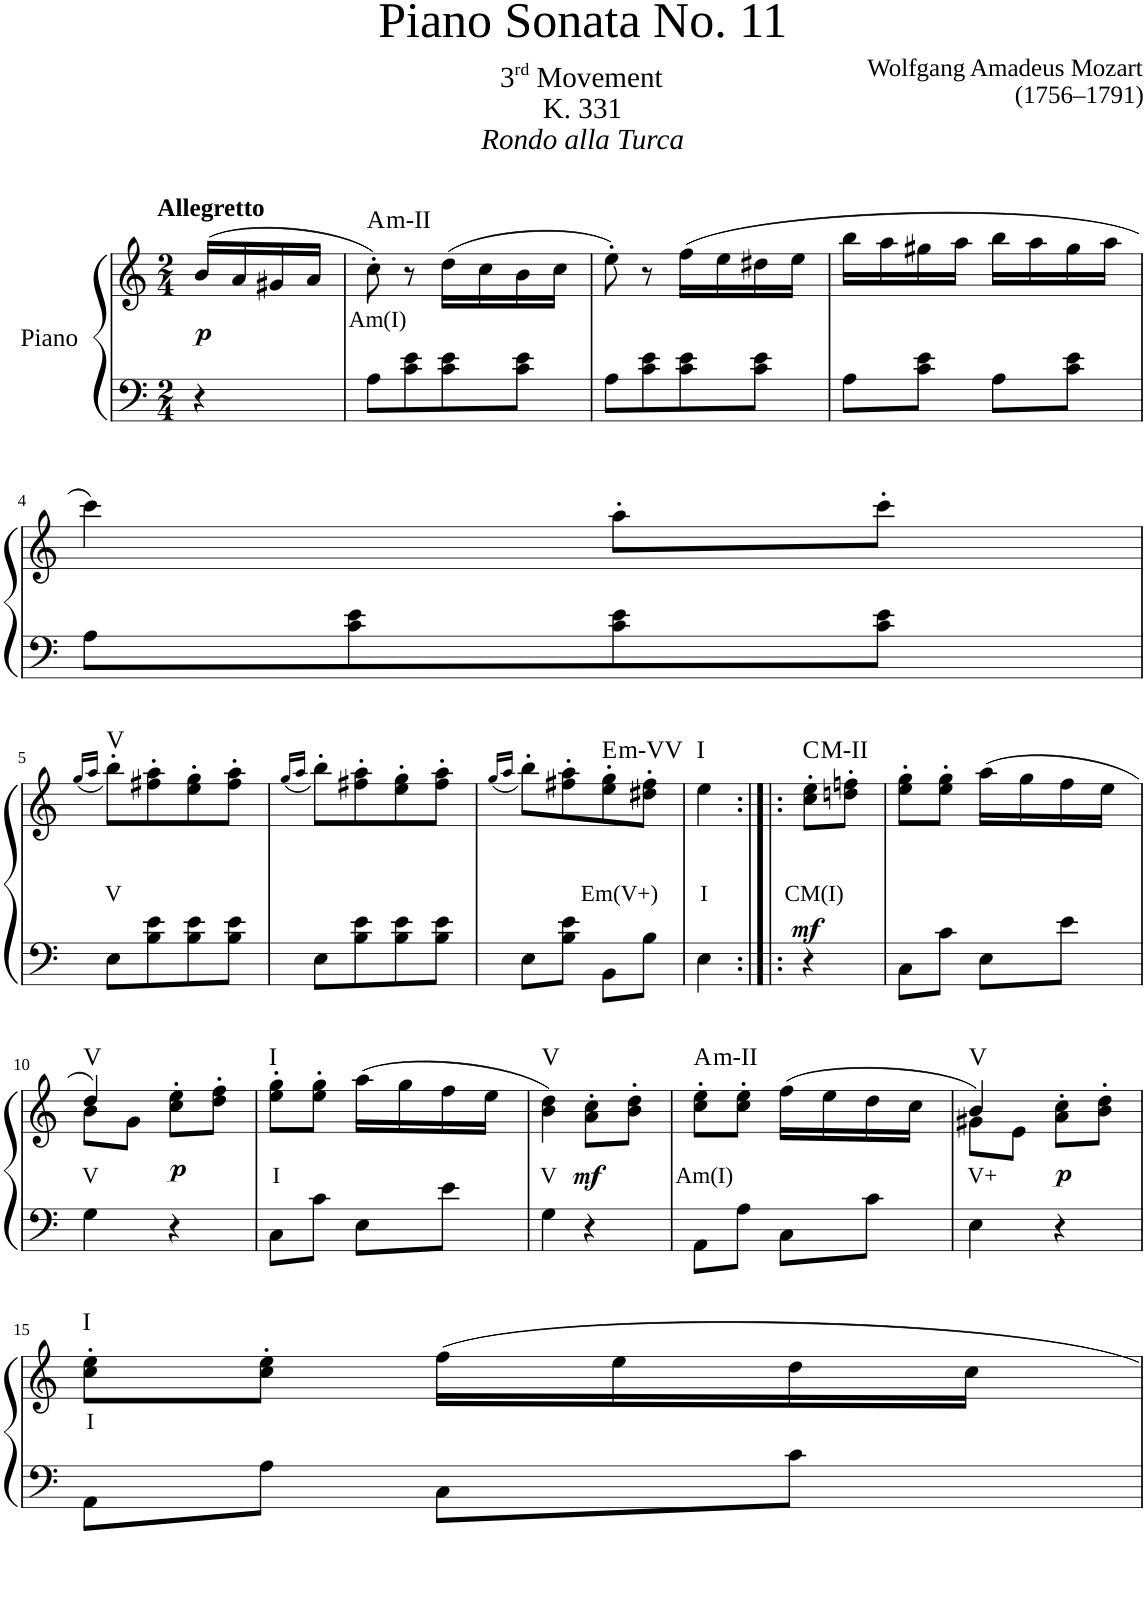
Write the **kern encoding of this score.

**kern	**kern	**text	**dynam	**harte
*part1	*part1	*part1	*part1	*part1
*staff2	*staff1	*staff1	*staff1/2	*
*I"Piano	*	*	*	*
*I'Pno	*	*	*	*
*clefF4	*clefG2	*	*	*
*k[]	*k[]	*	*	*
*M2/4	*M2/4	*	*	*
=	=	=	=	=
!	!LO:TX:a:B:t=Allegretto	!	!	!
!	!	!	!LO:DY:b	!
4r	(16b/LL	.	p	.
.	16a/	.	.	.
.	16g#X/	.	.	.
.	16a/JJ	.	.	.
=1	=1	=1	=1	=1
!	!	!LO:LY:b	!	!LO:H:kt=m
8A\L	8cc'\)	Am(I)	.	A:min
8c\ 8e\	8r	.	.	.
8c\ 8e\	(16dd\LL	.	.	.
.	16cc\	.	.	.
8c\ 8e\J	16b\	.	.	.
.	16cc\JJ	.	.	.
=2	=2	=2	=2	=2
8A\L	8ee'\)	.	.	.
8c\ 8e\	8r	.	.	.
8c\ 8e\	(16ff\LL	.	.	.
.	16ee\	.	.	.
8c\ 8e\J	16dd#X\	.	.	.
.	16ee\JJ	.	.	.
=3	=3	=3	=3	=3
8A\L	16bb\LL	.	.	.
.	16aa\	.	.	.
8c\ 8e\J	16gg#X\	.	.	.
.	16aa\JJ	.	.	.
8A\L	16bb\LL	.	.	.
.	16aa\	.	.	.
8c\ 8e\J	16gg#\	.	.	.
.	16aa\JJ	.	.	.
!!LO:LB:g=z
=4	=4	=4	=4	=4
8A\L	4ccc\)	.	.	.
8c\ 8e\	.	.	.	.
8c\ 8e\	8aa'\L	.	.	.
8c\ 8e\J	8ccc'\J	.	.	.
!!LO:LB:g=z
=5	=5	=5	=5	=5
.	(16qgg/LL	.	.	.
.	16qaa/JJ	.	.	.
!	!	!LO:LY:b	!	!LO:H:kt=V
8E\L	8bb'\L)	V	.	N
8B\ 8e\	8ff#X\' 8aa\'	.	.	.
8B\ 8e\	8ee\' 8gg\'	.	.	.
8B\ 8e\J	8ff#\' 8aa\'J	.	.	.
=6	=6	=6	=6	=6
.	(16qgg/LL	.	.	.
.	16qaa/JJ	.	.	.
8E\L	8bb'\L)	.	.	.
8B\ 8e\	8ff#X\' 8aa\'	.	.	.
8B\ 8e\	8ee\' 8gg\'	.	.	.
8B\ 8e\J	8ff#\' 8aa\'J	.	.	.
=7	=7	=7	=7	=7
.	(16qgg/LL	.	.	.
.	16qaa/JJ	.	.	.
8E\L	8bb'\L)	.	.	.
8B\ 8e\J	8ff#X\' 8aa\'	.	.	.
!	!	!LO:LY:b	!	!LO:H:kt=m
8BB\L	8ee\' 8gg\'	Em(V+)	.	E:min
8B\J	8dd#X\' 8ff#\'J	.	.	.
=8	=8	=8	=8	=8
!	!	!LO:LY:b	!	!LO:H:kt=I
4E\	4ee\	I	.	N
=8:|!|:	=8:|!|:	=8:|!|:	=8:|!|:	=8:|!|:
!	!	!LO:LY:b	!LO:DY:b	!LO:H:kt=M
4r	8cc\' 8ee\'L	CM(I)	mf	C:maj
.	8ddn\' 8ffn\'J	.	.	.
=9	=9	=9	=9	=9
8C\L	8ee\' 8gg\'L	.	.	.
8c\J	8ee\' 8gg\'J	.	.	.
8E\L	(>16aa\LL	.	.	.
.	16gg\	.	.	.
8e\J	16ff\	.	.	.
.	16ee\JJ	.	.	.
!!LO:LB:g=z
=10	=10	=10	=10	=10
*	*^	*	*	*
!	!	!	!LO:LY:b	!	!LO:H:kt=V
4G\	4dd/)	8b\L	V	.	N
.	.	8g\J	.	.	.
!	!	!	!	!LO:DY:b	!
4r	8cc\'> 8ee\'>L	4ryy	.	p	.
.	8dd\'> 8ff\'>J	.	.	.	.
*	*v	*v	*	*	*
=11	=11	=11	=11	=11
!	!	!LO:LY:b	!	!LO:H:kt=I
8C\L	8ee\' 8gg\'L	I	.	N
8c\J	8ee\' 8gg\'J	.	.	.
8E\L	(16aa\LL	.	.	.
.	16gg\	.	.	.
8e\J	16ff\	.	.	.
.	16ee\JJ	.	.	.
=12	=12	=12	=12	=12
!	!	!LO:LY:b	!	!LO:H:kt=V
4G\	4b\ 4dd\)	V	.	N
!	!	!	!LO:DY:b	!
4r	8a\' 8cc\'L	.	mf	.
.	8b\' 8dd\'J	.	.	.
=13	=13	=13	=13	=13
!	!	!LO:LY:b	!	!LO:H:kt=m
8AA\L	8cc\' 8ee\'L	Am(I)	.	A:min
8A\J	8cc\' 8ee\'J	.	.	.
8C\L	(16ff\LL	.	.	.
.	16ee\	.	.	.
8c\J	16dd\	.	.	.
.	16cc\JJ	.	.	.
=14	=14	=14	=14	=14
!	!	!LO:LY:b	!	!LO:H:kt=V
*	*^	*	*	*
4E\	4b/)	8g#X\L	V+	.	N
.	.	8e\J	.	.	.
!	!	!	!	!LO:DY:b	!
4r	8a\'> 8cc\'>L	4ryy	.	p	.
.	8b\'> 8dd\'>J	.	.	.	.
*	*v	*v	*	*	*
!!LO:LB:g=z
=15	=15	=15	=15	=15
!	!	!LO:LY:b	!	!LO:H:kt=I
8AA\L	8cc\' 8ee\'L	I	.	N
8A\J	8cc\' 8ee\'J	.	.	.
8C\L	16ff\LL	.	.	.
.	16ee\	.	.	.
8c\J	16dd\	.	.	.
.	16cc\JJ	.	.	.
=	=	=	=	=
*-	*-	*-	*-	*-
